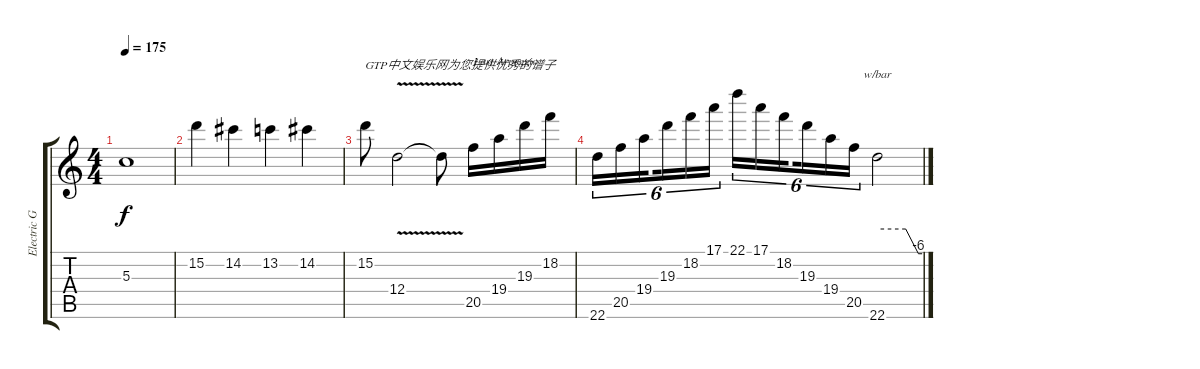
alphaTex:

\track ("Electric Guitar" "Electric G") {instrument distortionguitar}
\staff {score tabs}
\tuning (E4 B3 G3 D3 A2 E2) {hide}
\ts (4 4)
\tempo 175
\clef g2
\ks c
5.3{t}.1{dy f} |
15.2.4 14.2.4 13.2.4 14.2.4 |
15.2.8{txt "GTP中文娱乐网为您提供优秀的谱子"} 12.4{v}.2 12.4{t}.8 20.5.16{txt "Last Arpeggio"} 19.4.16 19.3.16 18.2.16 |
22.6.16{tu (6 4)} 20.5.16{tu (6 4)} 19.4.16{tu (6 4) beam splitsecondary} 19.3.16{tu (6 4)} 18.2.16{tu (6 4)} 17.1.16{tu (6 4)} 22.1.16{tu (6 4)} 17.1.16{tu (6 4)} 18.2.16{tu (6 4) beam splitsecondary} 19.3.16{tu (6 4)} 19.4.16{tu (6 4)} 20.5.16{tu (6 4)} 22.6.2{tbe (custom default 0 0 38 0 55 -24 60 -24)}
